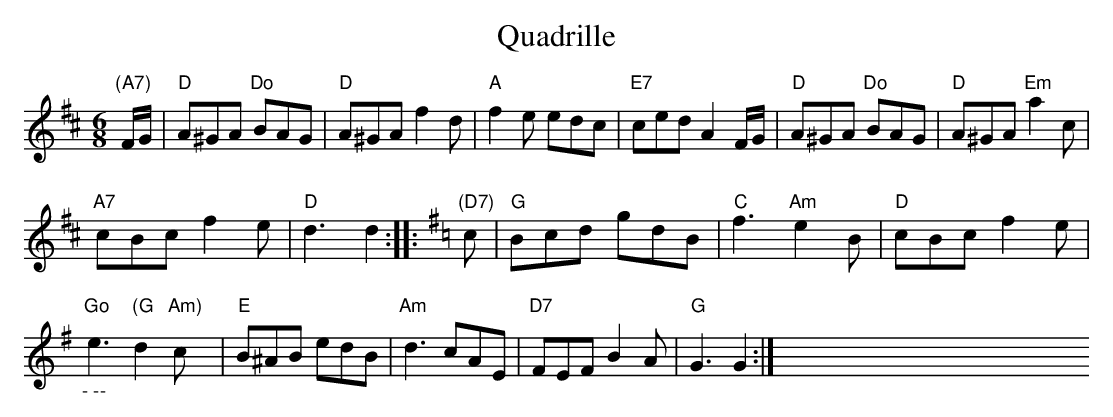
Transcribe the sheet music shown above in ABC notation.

X:1
T:Quadrille
M:6/8
L:1/8
K:D
"(A7)"F/G/ | "D"A^GA "Do"BAG | "D"A^GA f2 d | "A"f2 e edc | "E7"ced A2 F/G/ |\
 "D"A^GA "Do"BAG | "D"A^GA "Em"a2 c |
 "A7"cBc f2 e | "D"d3 d2 ::\
K:G
"(D7)"c | "G"Bcd gdB | "C"f3 "Am"e2 B | "D"cBc f2 e | "Go""_- -- "e3 "(G"d2 "Am)"c y |\
 "E"B^AB edB | "Am"d3 cAE | "D7"FEF B2 A | "G"G3 G2 :|\
 xxx xxx [] xxx xxx []
